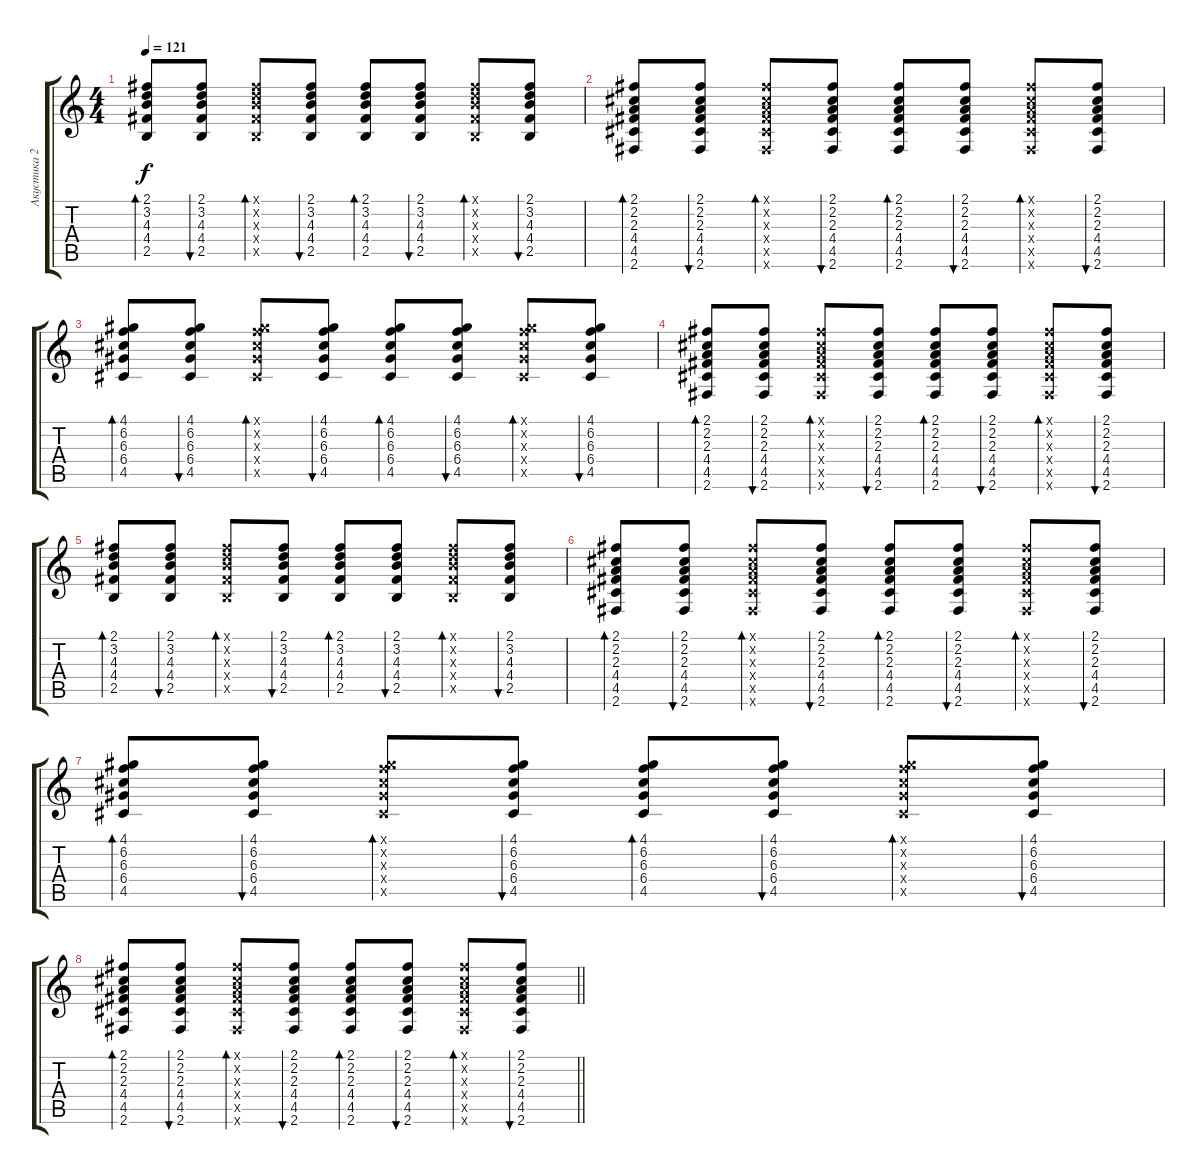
\track ("Акустика 2" "Акустика 2") {instrument acousticguitarsteel}
\staff {score tabs}
\tuning (E4 B3 G3 D3 A2 E2) {hide}
\ts (4 4)
\tempo 121
\clef g2
\ks c
(2.1 3.2 4.3 4.4 2.5).8{bd 30 dy f} (2.1 3.2 4.3 4.4 2.5).8{bu 30} (2.1{x} 3.2{x} 4.3{x} 4.4{x} 2.5{x}).8{bd 30} (2.1 3.2 4.3 4.4 2.5).8{bu 30} (2.1 3.2 4.3 4.4 2.5).8{bd 30} (2.1 3.2 4.3 4.4 2.5).8{bu 30} (2.1{x} 3.2{x} 4.3{x} 4.4{x} 2.5{x}).8{bd 30} (2.1 3.2 4.3 4.4 2.5).8{bu 30} |
(2.1 2.2 2.3 4.4 4.5 2.6).8{bd 30} (2.1 2.2 2.3 4.4 4.5 2.6).8{bu 30} (2.1{x} 2.2{x} 2.3{x} 4.4{x} 4.5{x} 2.6{x}).8{bd 30} (2.1 2.2 2.3 4.4 4.5 2.6).8{bu 30} (2.1 2.2 2.3 4.4 4.5 2.6).8{bd 30} (2.1 2.2 2.3 4.4 4.5 2.6).8{bu 30} (2.1{x} 2.2{x} 2.3{x} 4.4{x} 4.5{x} 2.6{x}).8{bd 30} (2.1 2.2 2.3 4.4 4.5 2.6).8{bu 30} |
(4.1 6.2 6.3 6.4 4.5).8{bd 30} (4.1 6.2 6.3 6.4 4.5).8{bu 30} (4.1{x} 6.2{x} 6.3{x} 6.4{x} 4.5{x}).8{bd 30} (4.1 6.2 6.3 6.4 4.5).8{bu 30} (4.1 6.2 6.3 6.4 4.5).8{bd 30} (4.1 6.2 6.3 6.4 4.5).8{bu 30} (4.1{x} 6.2{x} 6.3{x} 6.4{x} 4.5{x}).8{bd 30} (4.1 6.2 6.3 6.4 4.5).8{bu 30} |
(2.1 2.2 2.3 4.4 4.5 2.6).8{bd 30} (2.1 2.2 2.3 4.4 4.5 2.6).8{bu 30} (2.1{x} 2.2{x} 2.3{x} 4.4{x} 4.5{x} 2.6{x}).8{bd 30} (2.1 2.2 2.3 4.4 4.5 2.6).8{bu 30} (2.1 2.2 2.3 4.4 4.5 2.6).8{bd 30} (2.1 2.2 2.3 4.4 4.5 2.6).8{bu 30} (2.1{x} 2.2{x} 2.3{x} 4.4{x} 4.5{x} 2.6{x}).8{bd 30} (2.1 2.2 2.3 4.4 4.5 2.6).8{bu 30} |
(2.1 3.2 4.3 4.4 2.5).8{bd 30} (2.1 3.2 4.3 4.4 2.5).8{bu 30} (2.1{x} 3.2{x} 4.3{x} 4.4{x} 2.5{x}).8{bd 30} (2.1 3.2 4.3 4.4 2.5).8{bu 30} (2.1 3.2 4.3 4.4 2.5).8{bd 30} (2.1 3.2 4.3 4.4 2.5).8{bu 30} (2.1{x} 3.2{x} 4.3{x} 4.4{x} 2.5{x}).8{bd 30} (2.1 3.2 4.3 4.4 2.5).8{bu 30} |
(2.1 2.2 2.3 4.4 4.5 2.6).8{bd 30} (2.1 2.2 2.3 4.4 4.5 2.6).8{bu 30} (2.1{x} 2.2{x} 2.3{x} 4.4{x} 4.5{x} 2.6{x}).8{bd 30} (2.1 2.2 2.3 4.4 4.5 2.6).8{bu 30} (2.1 2.2 2.3 4.4 4.5 2.6).8{bd 30} (2.1 2.2 2.3 4.4 4.5 2.6).8{bu 30} (2.1{x} 2.2{x} 2.3{x} 4.4{x} 4.5{x} 2.6{x}).8{bd 30} (2.1 2.2 2.3 4.4 4.5 2.6).8{bu 30} |
(4.1 6.2 6.3 6.4 4.5).8{bd 30} (4.1 6.2 6.3 6.4 4.5).8{bu 30} (4.1{x} 6.2{x} 6.3{x} 6.4{x} 4.5{x}).8{bd 30} (4.1 6.2 6.3 6.4 4.5).8{bu 30} (4.1 6.2 6.3 6.4 4.5).8{bd 30} (4.1 6.2 6.3 6.4 4.5).8{bu 30} (4.1{x} 6.2{x} 6.3{x} 6.4{x} 4.5{x}).8{bd 30} (4.1 6.2 6.3 6.4 4.5).8{bu 30} |
\barLineRight lightlight
(2.1 2.2 2.3 4.4 4.5 2.6).8{bd 30} (2.1 2.2 2.3 4.4 4.5 2.6).8{bu 30} (2.1{x} 2.2{x} 2.3{x} 4.4{x} 4.5{x} 2.6{x}).8{bd 30} (2.1 2.2 2.3 4.4 4.5 2.6).8{bu 30} (2.1 2.2 2.3 4.4 4.5 2.6).8{bd 30} (2.1 2.2 2.3 4.4 4.5 2.6).8{bu 30} (2.1{x} 2.2{x} 2.3{x} 4.4{x} 4.5{x} 2.6{x}).8{bd 30} (2.1 2.2 2.3 4.4 4.5 2.6).8{bu 30}
